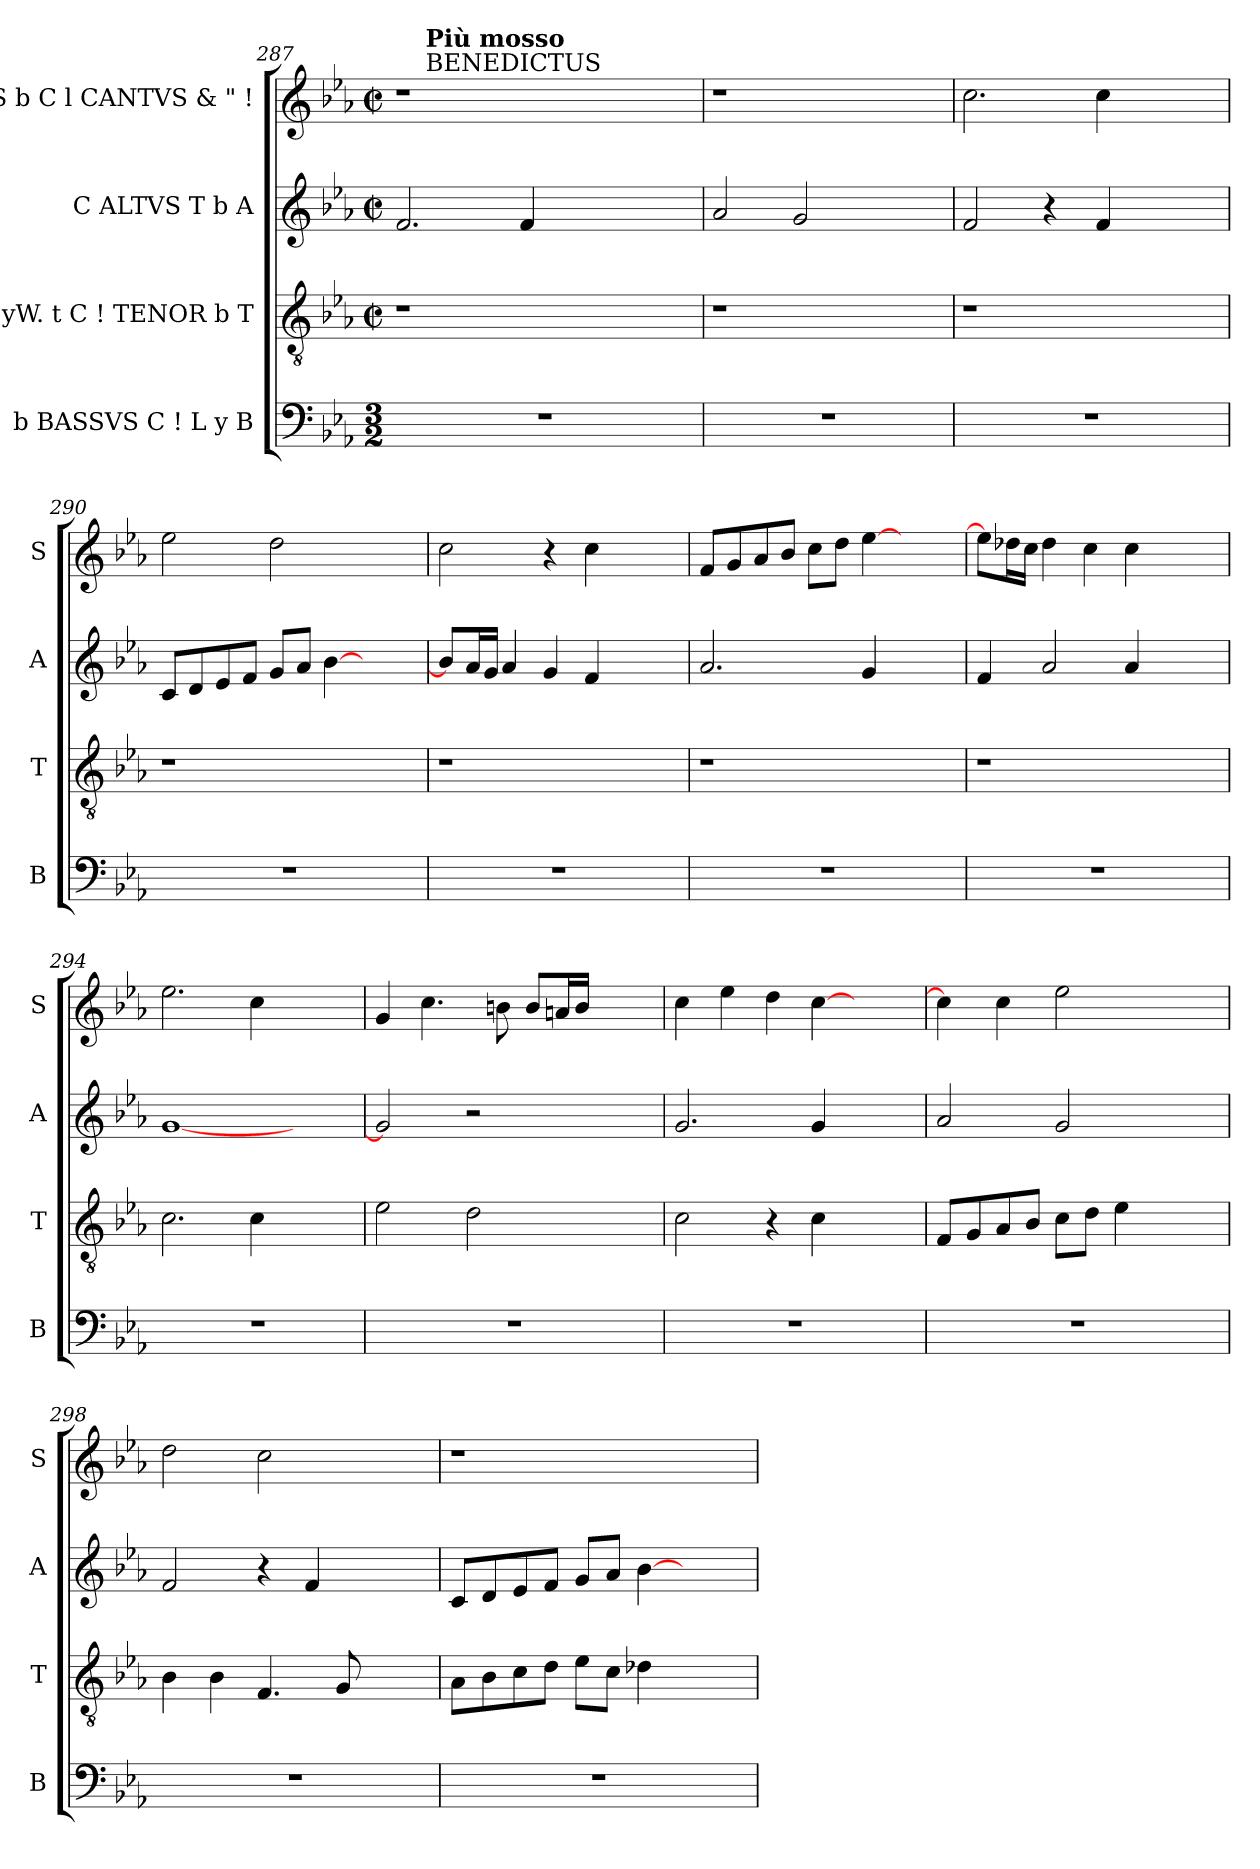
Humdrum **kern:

**kern	**kern	**kern	**kern
*part4	*part3	*part2	*part1
*staff4	*staff3	*staff2	*staff1
*I"b BASSVS C ! L y B	*I"yW. t C ! TENOR b T	*I"C ALTVS T b A	*I"S b C l CANTVS & " !
*I'B	*I'T	*I'A	*I'S
!!LO:LB:g=z
*clefF4	*clefGv2	*clefG2	*clefG2
*k[b-e-a-]	*k[b-e-a-]	*k[b-e-a-]	*k[b-e-a-]
*E-:	*E-:	*E-:	*E-:
*M3/2	*M2/2	*M2/2	*M2/2
*	*met(c|)	*met(c|)	*met(c|)
=287	=287	=287	=287
*	*	*	*^
1.r	1r	2.f/	1r	16.ryy
!	!	!	!	!LO:TX:a:t=BENEDICTUS
!	!	!	!	!LO:TX:a:B:t=Più mosso
.	.	.	.	1ryy
.	.	4f/	.	.
.	2ryy	2ryy	2ryy	.
.	.	.	.	4ryy
.	.	.	.	8ryy
.	.	.	.	32ryy
*	*	*	*v	*v
=288	=288	=288	=288
1.r	1r	2a-/	1r
.	.	2g/	.
.	2ryy	2ryy	2ryy
=289	=289	=289	=289
1.r	1r	2f/	2.cc\
.	.	4r	.
.	.	4f/	4cc\
.	2ryy	2ryy	2ryy
=290	=290	=290	=290
1.r	1r	8c/L	2ee-\
.	.	8d/	.
.	.	8e-/	.
.	.	8f/J	.
.	.	8g/L	2dd\
.	.	8a-/J	.
.	.	[>4b-\	.
.	2ryy	2ryy	2ryy
=291	=291	=291	=291
1.r	1r	8b-/L]	2cc\
.	.	16a-/L	.
.	.	16g/JJ	.
.	.	4a-/	.
.	.	4g/	4r
.	.	4f/	4cc\
.	2ryy	2ryy	2ryy
=292	=292	=292	=292
1.r	1r	2.a-/	8f/L
.	.	.	8g/
.	.	.	8a-/
.	.	.	8b-/J
.	.	.	8cc\L
.	.	.	8dd\J
.	.	4g/	[<4ee-\
.	2ryy	2ryy	2ryy
!!LO:LB:g=z
=293	=293	=293	=293
1.r	1r	4f/	8ee-\L]
.	.	.	16dd-\L
.	.	.	16cc\JJ
.	.	2a-/	4dd-\
.	.	.	4cc\
.	.	4a-/	4cc\
.	2ryy	2ryy	2ryy
=294	=294	=294	=294
1.r	2.c\	[<1g	2.ee-\
.	4c\	.	4cc\
.	2ryy	2ryy	2ryy
=295	=295	=295	=295
1.r	2e-\	2g/]	4g/
.	.	.	4.cc\
.	2d\	2r	.
.	.	.	8b\
.	.	.	8b/L
.	.	.	16a/L
.	.	.	16b/JJ
.	2ryy	2ryy	2ryy
=296	=296	=296	=296
1.r	2c\	2.g/	4cc\
.	.	.	4ee-\
.	4r	.	4dd\
.	4c\	4g/	[>4cc\
.	2ryy	2ryy	2ryy
=297	=297	=297	=297
1.r	8F/L	2a-/	4cc\]
.	8G/	.	.
.	8A-/	.	4cc\
.	8B-/J	.	.
.	8c\L	2g/	2ee-\
.	8d\J	.	.
.	4e-\	.	.
.	2ryy	2ryy	2ryy
!!LO:LB:g=z
=298	=298	=298	=298
1.r	4B-\	2f/	2dd\
.	4B-\	.	.
.	4.F/	4r	2cc\
.	.	4f/	.
.	8G/	.	.
.	2ryy	2ryy	2ryy
=299	=299	=299	=299
1.r	8A-\L	8c/L	1r
.	8B-\	8d/	.
.	8c\	8e-/	.
.	8d\J	8f/J	.
.	8e-\L	8g/L	.
.	8c\J	8a-/J	.
.	4d-X\	[>4b-\	.
.	2ryy	2ryy	2ryy
=	=	=	=
*-	*-	*-	*-
